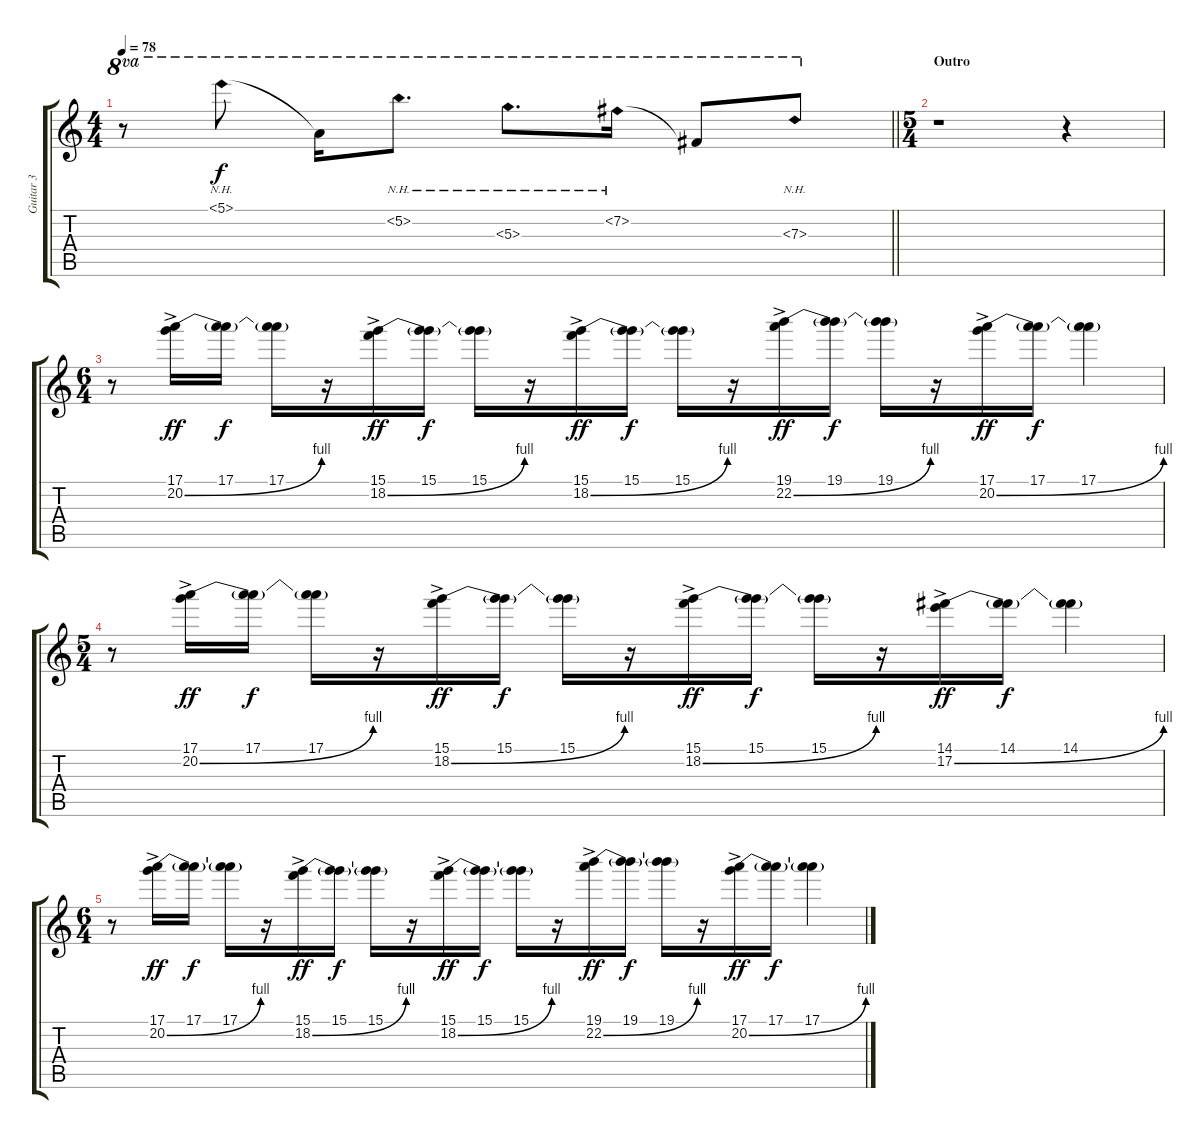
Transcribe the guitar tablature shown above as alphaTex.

\track ("Guitar 3" "Guitar 3") {instrument overdrivenguitar}
\staff {score tabs}
\tuning (E4 B3 G3 D3 A2 E2) {hide}
\ts (4 4)
\tempo 78
\clef g2
\barLineRight lightlight
\ks c
r.8{ot 8va dy f beam merge} 5.1{nh}.8{ot 8va} 5.1{t}.16{ot 8va beam merge} 5.2{nh}.8{d ot 8va} 5.3{nh}.8{d ot 8va beam merge} 7.2{nh}.16{ot 8va} 7.2{t}.8{ot 8va} 7.3{nh}.8{ot 8va} |
\ts (5 4)
\section ("" "Outro")
r.1 r.4 |
\ts (6 4)
r.8 (17.1 20.2{be (bend 0 0 60 4) ac}).16{dy ff} (17.1 20.2{t}).16{dy f} (17.1 20.2{t}).16 r.16 (15.1 18.2{be (bend 0 0 60 4) ac}).16{dy ff} (15.1 18.2{t}).16{dy f} (15.1 18.2{t}).16 r.16 (15.1 18.2{be (bend 0 0 60 4) ac}).16{dy ff} (15.1 18.2{t}).16{dy f} (15.1 18.2{t}).16 r.16 (19.1 22.2{be (bend 0 0 60 4) ac}).16{dy ff} (19.1 22.2{t}).16{dy f} (19.1 22.2{t}).16 r.16 (17.1 20.2{be (bend 0 0 60 4) ac}).16{dy ff} (17.1 20.2{t}).16{dy f} (17.1 20.2{t}).4 |
\ts (5 4)
r.8 (17.1 20.2{be (bend 0 0 60 4) ac}).16{dy ff} (17.1 20.2{t}).16{dy f} (17.1 20.2{t}).16 r.16 (15.1 18.2{be (bend 0 0 60 4) ac}).16{dy ff} (15.1 18.2{t}).16{dy f} (15.1 18.2{t}).16 r.16 (15.1 18.2{be (bend 0 0 60 4) ac}).16{dy ff} (15.1 18.2{t}).16{dy f} (15.1 18.2{t}).16 r.16 (14.1 17.2{be (bend 0 0 60 4) ac}).16{dy ff} (14.1 17.2{t}).16{dy f} (14.1 17.2{t}).4 |
\ts (6 4)
r.8 (17.1 20.2{be (bend 0 0 60 4) ac}).16{dy ff} (17.1 20.2{t}).16{dy f} (17.1 20.2{t}).16 r.16 (15.1 18.2{be (bend 0 0 60 4) ac}).16{dy ff} (15.1 18.2{t}).16{dy f} (15.1 18.2{t}).16 r.16 (15.1 18.2{be (bend 0 0 60 4) ac}).16{dy ff} (15.1 18.2{t}).16{dy f} (15.1 18.2{t}).16 r.16 (19.1 22.2{be (bend 0 0 60 4) ac}).16{dy ff} (19.1 22.2{t}).16{dy f} (19.1 22.2{t}).16 r.16 (17.1 20.2{be (bend 0 0 60 4) ac}).16{dy ff} (17.1 20.2{t}).16{dy f} (17.1 20.2{t}).4
